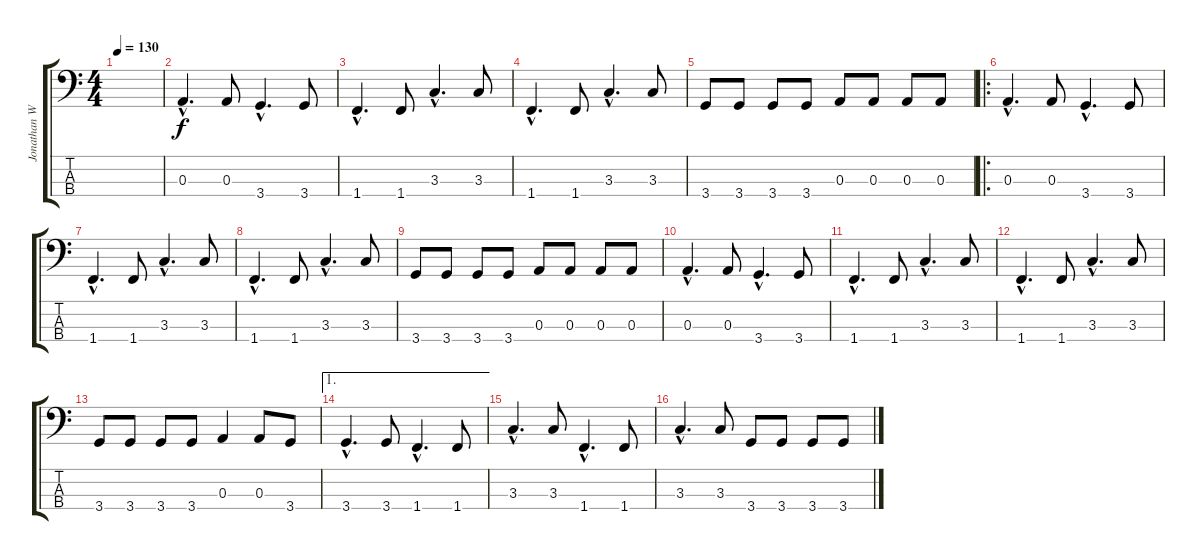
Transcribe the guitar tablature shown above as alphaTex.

\track ("Jonathan White" "Jonathan W") {instrument electricbassfinger}
\staff {score tabs}
\tuning (G2 D2 A1 E1) {hide}
\ts (4 4)
\tempo 130
\clef f4
\ks c
|
0.3{hac}.4{d} 0.3.8 3.4{hac}.4{d} 3.4.8 |
1.4{hac}.4{d} 1.4.8 3.3{hac}.4{d} 3.3.8 |
1.4{hac}.4{d} 1.4.8 3.3{hac}.4{d} 3.3.8 |
3.4.8 3.4.8 3.4.8 3.4.8 0.3.8 0.3.8 0.3.8 0.3.8 |
\ro
0.3{hac}.4{d} 0.3.8 3.4{hac}.4{d} 3.4.8 |
1.4{hac}.4{d} 1.4.8 3.3{hac}.4{d} 3.3.8 |
1.4{hac}.4{d} 1.4.8 3.3{hac}.4{d} 3.3.8 |
3.4.8 3.4.8 3.4.8 3.4.8 0.3.8 0.3.8 0.3.8 0.3.8 |
0.3{hac}.4{d} 0.3.8 3.4{hac}.4{d} 3.4.8 |
1.4{hac}.4{d} 1.4.8 3.3{hac}.4{d} 3.3.8 |
1.4{hac}.4{d} 1.4.8 3.3{hac}.4{d} 3.3.8 |
3.4.8 3.4.8 3.4.8 3.4.8 0.3.4 0.3.8 3.4.8 |
\ae 1
3.4{hac}.4{d} 3.4.8 1.4{hac}.4{d} 1.4.8 |
3.3{hac}.4{d} 3.3.8 1.4{hac}.4{d} 1.4.8 |
3.3{hac}.4{d} 3.3.8 3.4.8 3.4.8 3.4.8 3.4.8
